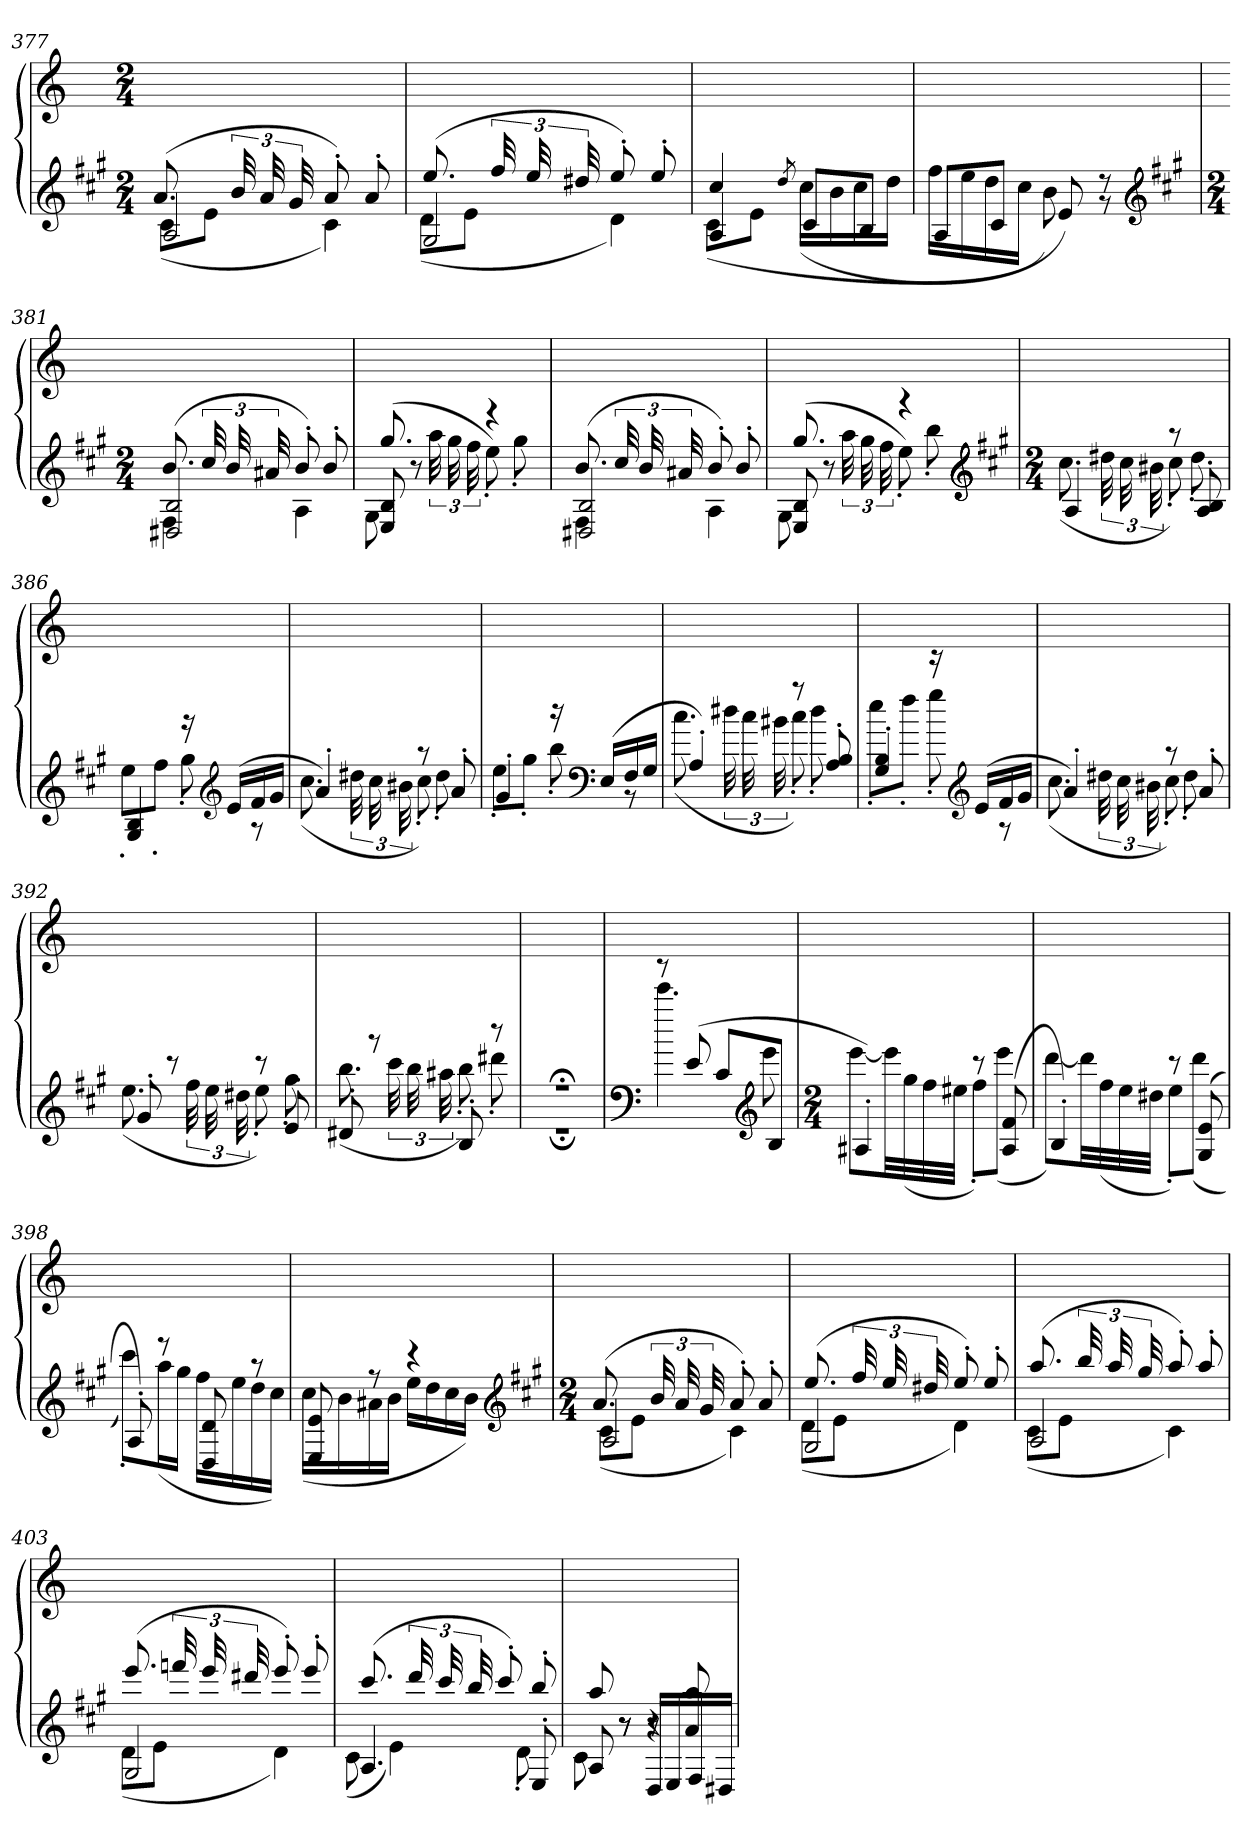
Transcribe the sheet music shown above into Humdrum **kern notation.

**kern	**kern
*part1	*part1
*staff2	*staff1
*clefG2	*clefG2
*k[f#c#g#]	*k[]
*A:	*a:
*M2/4	*M2/4
=377	=377
*^	*
*	*^	*
2A	(8c#L	(8.a	2ryy
.	8eJ	.	.
.	.	48b	.
.	.	48a	.
.	.	48g#	.
.	4c#)	8a')	.
.	.	8a'	.
=378	=378	=378	=378
2G#	(8dL	(8.ee	2ryy
.	8eJ	.	.
.	.	48ff#	.
.	.	48ee	.
.	.	48dd#X	.
.	4d)	8ee')	.
.	.	8ee'	.
=379	=379	=379	=379
4A	(8c#L	4cc#	2ryy
.	8eJ	.	.
.	.	8qdd	.
8c#L	(16cc#LL	4ryy	.
.	16b	.	.
8BJ	16cc#	.	.
.	16ddJJ	.	.
*	*v	*v	*
=380	=380	=380
8AL	16ff#LL	2ryy
.	16ee	.
8c#J	16dd	.
.	16cc#JJ	.
8e)	8b)	.
8r	8r	.
*v	*v	*
*clefG2	*
*k[f#c#g#]	*
*A:	*
=381	=381
*M2/4	*
*^	*
*	*^	*
2D#X 2B	4F#	(8.b	2ryy
.	.	48cc#	.
.	.	48b	.
.	.	48a#X	.
.	4A	8b')	.
.	.	8b'	.
=382	=382	=382	=382
8E 8B	8G#	(8.gg#	2ryy
8r	16ryy	.	.
.	48aa	4ryy	.
.	48gg#	.	.
.	48ff#	.	.
4r	8ee')	.	.
.	8gg#'	.	.
.	.	16ryy	.
=383	=383	=383	=383
2D#X 2B	4F#	(8.b	2ryy
.	.	48cc#	.
.	.	48b	.
.	.	48a#X	.
.	4A	8b')	.
.	.	8b'	.
=384	=384	=384	=384
8E 8B	8G#	(8.gg#	2ryy
8r	16ryy	.	.
.	48aa	4ryy	.
.	48gg#	.	.
.	48ff#	.	.
4r	8ee')	.	.
.	8bb'	.	.
.	.	16ryy	.
*v	*v	*v	*
*clefG2	*
*k[f#c#g#]	*
*A:	*
=385	=385
*M2/4	*
*^	*
4A	(8.cc#	2ryy
.	48dd#X	.
.	48cc#	.
.	48b#X	.
8r	8cc#')	.
8A' 8B'	8dd#'	.
=386	=386	=386
4G# 4B	8ee'L	2ryy
.	8ff#'J	.
16r	8gg#'	.
*clefG2	*	*
(16eLL	.	.
16f#	8r	.
16g#JJ	.	.
=387	=387	=387
4a')	(8.cc#	2ryy
.	48dd#X	.
.	48cc#	.
.	48b#X	.
8r	8cc#')	.
8a'	8dd#'	.
=388	=388	=388
4g#'	8ee'L	2ryy
.	8gg#'J	.
16r	8bb'	.
*clefF4	*	*
(16ELL	.	.
16F#	8r	.
16G#JJ	.	.
=389	=389	=389
4A')	(8.cc#	2ryy
.	48dd#X	.
.	48cc#	.
.	48b#X	.
8r	8cc#')	.
8A' 8B'	8dd#'	.
=390	=390	=390
4G#' 4B'	8ee'L	2ryy
.	8ff#'J	.
16r	8gg#'	.
*clefG2	*	*
(16eLL	.	.
16f#	8r	.
16g#JJ	.	.
=391	=391	=391
4a')	(8.cc#	2ryy
.	48dd#X	.
.	48cc#	.
.	48b#X	.
8r	8cc#')	.
8a'	8dd#'	.
=392	=392	=392
8g#'	(8.ee	2ryy
8r	.	.
.	48ff#	.
.	48ee	.
.	48dd#X	.
8r	8ee')	.
8e'	8gg#'	.
=393	=393	=393
8d#X'	(8.bb	2ryy
8r	.	.
.	48ccc#	.
.	48bb	.
.	48aa#X	.
8B'	8bb')	.
8r	8ddd#X'	.
=394	=394	=394
2r;<	2r;<	2ryy
=395	=395	=395
*clefF4	*	*
8r	4.eee	2ryy
(8e	.	.
8c#L	.	.
*clefG2	*	*
*k[f#c#g#]	*	*
*A:	*	*
8BJ	8eee	.
=396	=396	=396
*M2/4	*	*
4A#X')	[8eeeL	2ryy
.	32eeeLL]	.
.	(32gg#	.
.	32ff#	.
.	32ee#XJJJ	.
8r	8ff#'L)	.
(8A# 8f#	(8eeeJ	.
=397	=397	=397
4B')	[8dddL)	2ryy
.	32dddLL]	.
.	(32ff#	.
.	32ee	.
.	32dd#XJJJ	.
8r	8ee'L)	.
(8G# 8e	(8dddJ	.
=398	=398	=398
8A')	8ccc#'L)	2ryy
8r	(16aaL	.
.	16gg#JJ	.
8D 8d	16ff#LL	.
.	16ee	.
8r	16dd	.
.	16cc#JJ)	.
=399	=399	=399
8E 8e	(16cc#LL	2ryy
.	16b	.
8r	16a#X	.
.	16bJJ	.
4r	16eeLL	.
.	16dd	.
.	16cc#	.
.	16bJJ)	.
*v	*v	*
*clefG2	*
*k[f#c#g#]	*
*A:	*
=400	=400
*M2/4	*
*^	*
*	*^	*
2A	(8c#L	(8.a	2ryy
.	8eJ	.	.
.	.	48b	.
.	.	48a	.
.	.	48g#	.
.	4c#)	8a')	.
.	.	8a'	.
=401	=401	=401	=401
2G#	(8dL	(8.ee	2ryy
.	8eJ	.	.
.	.	48ff#	.
.	.	48ee	.
.	.	48dd#X	.
.	4d)	8ee')	.
.	.	8ee'	.
=402	=402	=402	=402
2A	(8c#L	(8.aa	2ryy
.	8eJ	.	.
.	.	48bb	.
.	.	48aa	.
.	.	48gg#	.
.	4c#)	8aa')	.
.	.	8aa'	.
=403	=403	=403	=403
2G#	(8dL	(8.eee	2ryy
.	8eJ	.	.
.	.	48fffn	.
.	.	48eee	.
.	.	48ddd#X	.
.	4d)	8eee')	.
.	.	8eee'	.
=404	=404	=404	=404
4.A	(8c#	(8.ccc#	2ryy
.	4e)	.	.
.	.	48ddd	.
.	.	48ccc#	.
.	.	48bb	.
.	.	8ccc#')	.
8E'	8d'	8bb'	.
=405	=405	=405	=405
8A	8c#	8aa	2ryy
8r	8r	8r	.
16DLL	4r	8r	.
16E	.	.	.
16F#	.	8a 8aa	.
16D#XJJ	.	.	.
*v	*v	*v	*
=	=
*-	*-
